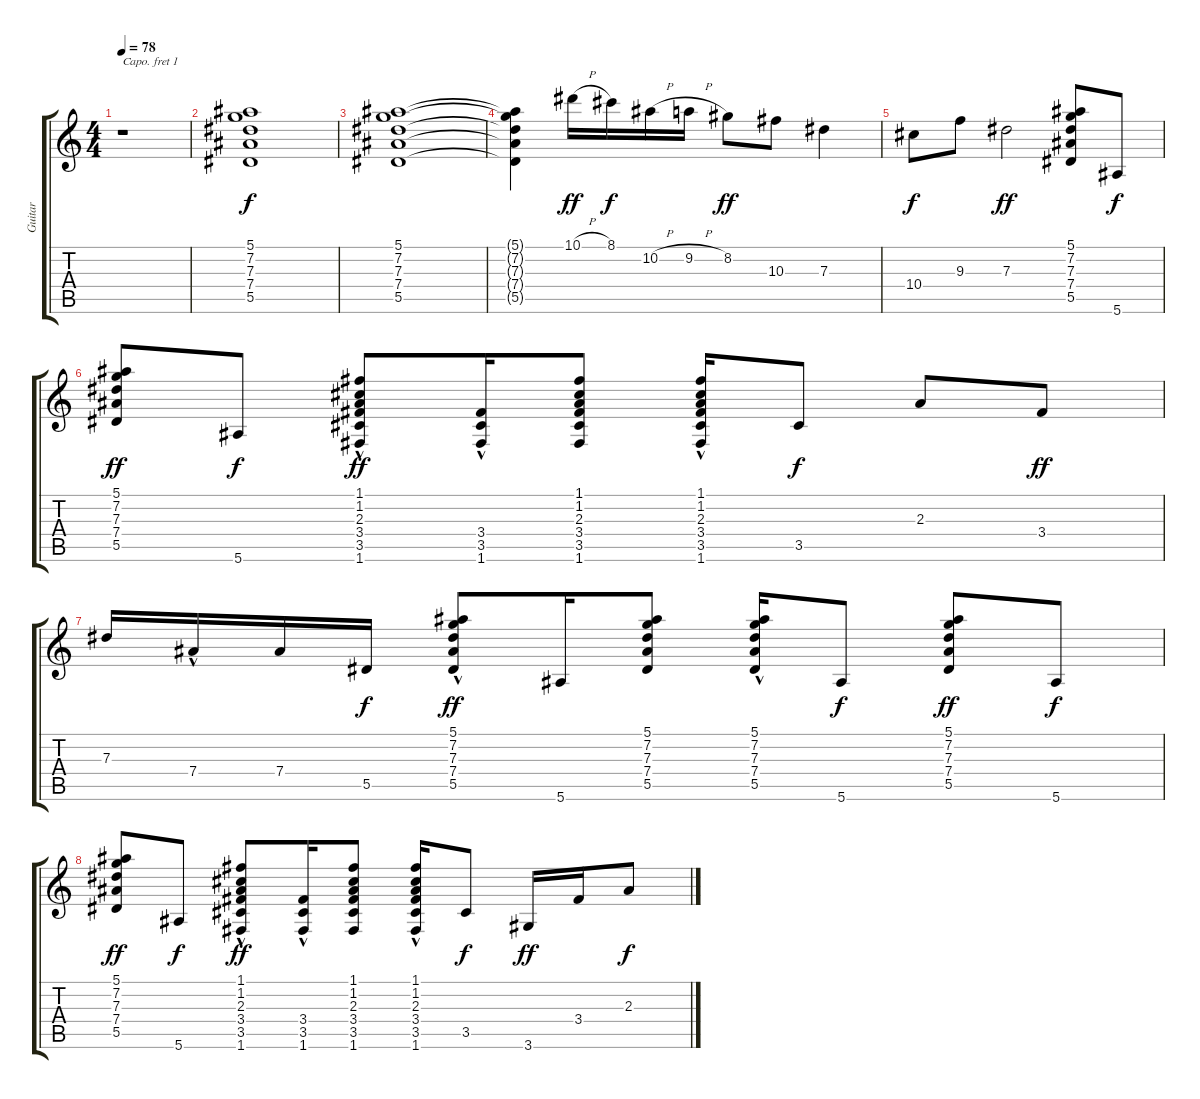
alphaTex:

\track ("Guitar" "Guitar") {instrument acousticguitarnylon}
\staff {score tabs}
\capo 1
\tuning (E4 B3 G3 D3 A2 E2) {hide}
\ts (4 4)
\tempo 78
\clef g2
\ks c
r.1{dy f instrument acousticguitarnylon} |
(5.1 7.2 7.3 7.4 5.5).1 |
(5.1 7.2 7.3 7.4 5.5).1 |
(5.1{t} 7.2{t} 7.3{t} 7.4{t} 5.5{t}).4 10.1{h}.16{dy ff} 8.1.16{dy f} 10.2{h}.16 9.2{h}.16 8.2.8{dy ff} 10.3.8 7.3.4 |
10.4.8{dy f} 9.3.8 7.3.2{dy ff} (5.1 7.2 7.3 7.4 5.5).8 5.6.8{dy f} |
(5.1 7.2 7.3 7.4 5.5).8{dy ff} 5.6.8{dy f} (1.1 1.2{hac} 2.3{hac} 3.4{hac} 3.5 1.6).8{dy ff} (3.4 3.5 1.6{hac}).16 (1.1 1.2 2.3 3.4 3.5 1.6).8 (1.1 1.2{hac} 2.3{hac} 3.4{hac} 3.5 1.6).16 3.5.8{dy f} 2.3.8 3.4.8{dy ff} |
7.3.16 7.4{hac}.16 7.4.16 5.5.16{dy f} (5.1 7.2{hac} 7.3{hac} 7.4{hac} 5.5).8{dy ff} 5.6.16 (5.1 7.2 7.3 7.4 5.5).8 (5.1 7.2 7.3{hac} 7.4{hac} 5.5{hac}).16 5.6.8{dy f} (5.1 7.2 7.3 7.4 5.5).8{dy ff} 5.6.8{dy f} |
(5.1 7.2 7.3 7.4 5.5).8{dy ff} 5.6.8{dy f} (1.1 1.2{hac} 2.3{hac} 3.4{hac} 3.5 1.6).8{dy ff} (3.4 3.5 1.6{hac}).16 (1.1 1.2 2.3 3.4 3.5 1.6).8 (1.1 1.2{hac} 2.3{hac} 3.4{hac} 3.5 1.6).16 3.5.8{dy f} 3.6.16{dy ff} 3.4.16 2.3.8{dy f}
